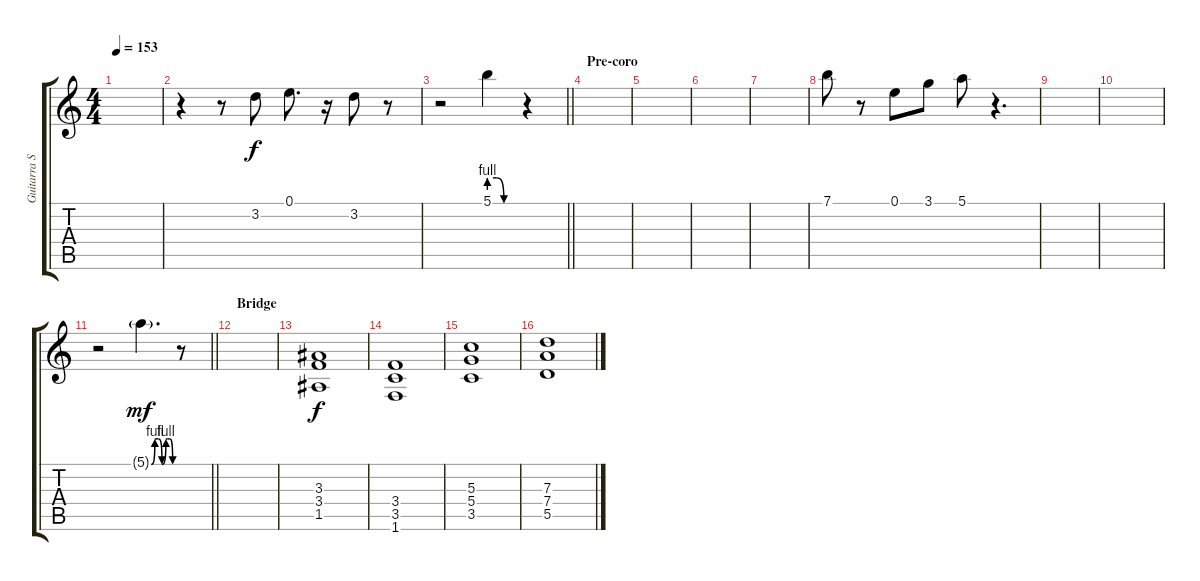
\track ("Guitarra Solista" "Guitarra S") {instrument distortionguitar}
\staff {score tabs}
\tuning (E4 B3 G3 D3 A2 E2) {hide}
\ts (4 4)
\tempo 153
\clef g2
\ks c
|
r.4 r.8 3.2.8 0.1.8{d} r.16 3.2.8 r.8 |
\barLineRight lightlight
r.2 5.1{be (custom 0 4 15 4 30 0 60 0)}.4 r.4 |
\section ("" "Pre-coro")
|
|
|
|
7.1.8 r.8 0.1.8 3.1.8 5.1.8 r.4{d} |
|
|
\barLineRight lightlight
r.2 5.1{be (custom 0 0 10 4 20 4 30 0 41 4 45 4 52 4 60 0) g}.4{d dy mf} r.8 |
\section ("" "Bridge")
|
(3.3 3.4 1.5).1{dy f} |
(3.4 3.5 1.6).1 |
(5.3 5.4 3.5).1 |
(7.3 7.4 5.5).1
